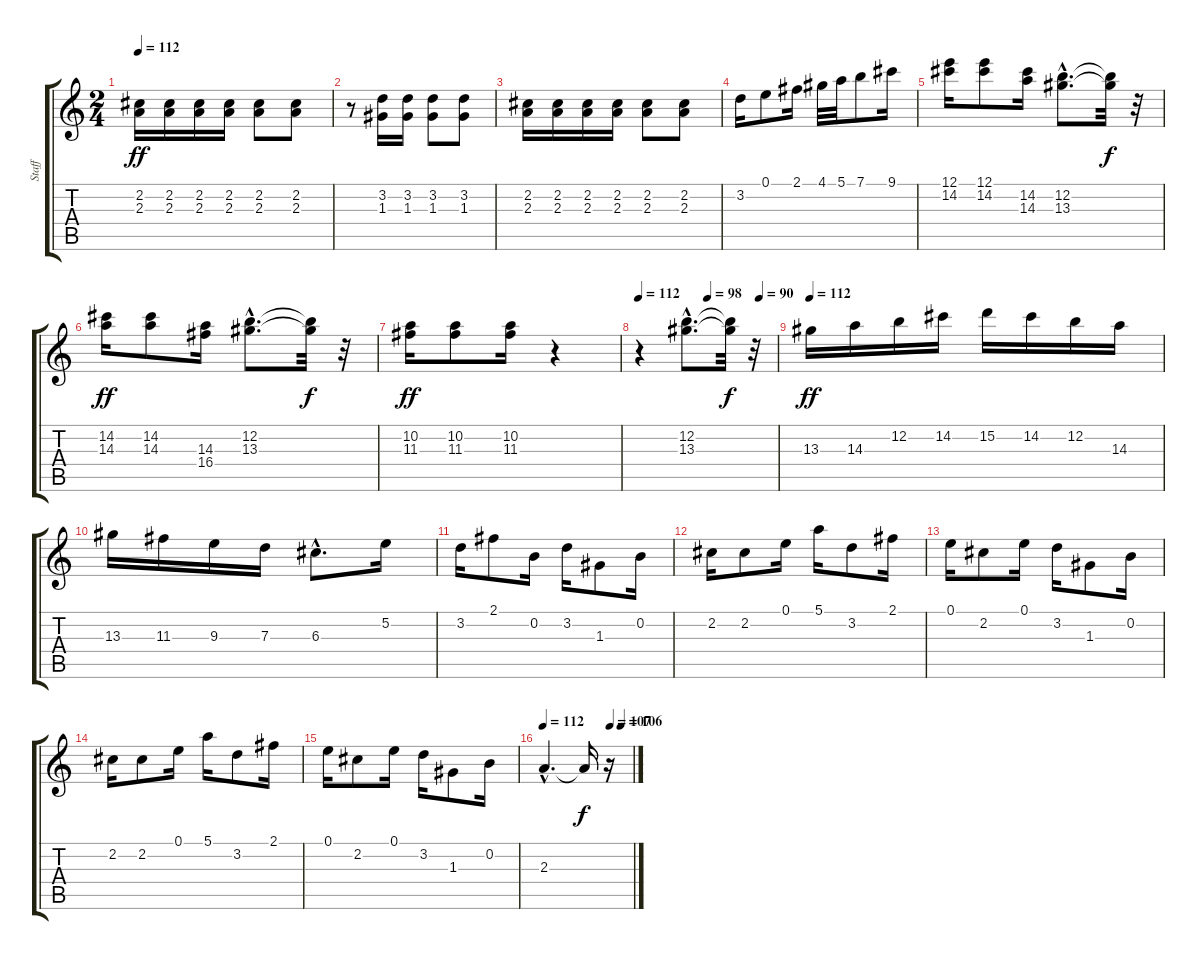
\track ("Staff" "Staff") {instrument acousticguitarnylon}
\staff {score tabs}
\tuning (E4 B3 G3 D3 A2 E2) {hide}
\ts (2 4)
\tempo 112
\clef g2
\ks c
(2.2 2.3).16{dy ff instrument acousticguitarnylon} (2.2 2.3).16 (2.2 2.3).16 (2.2 2.3).16 (2.2 2.3).8 (2.2 2.3).8 |
r.8 (3.2 1.3).16 (3.2 1.3).16 (3.2 1.3).8 (3.2 1.3).8 |
(2.2 2.3).16 (2.2 2.3).16 (2.2 2.3).16 (2.2 2.3).16 (2.2 2.3).8 (2.2 2.3).8 |
3.2.16 0.1.8 2.1.16 4.1.32 5.1.32 7.1.8 9.1.16 |
(12.1 14.2).16 (12.1 14.2).8 (14.2 14.3).16 (12.2{hac} 13.3{hac}).8{d} (12.2{t} 13.3{t}).32{dy f} r.32 |
(14.2 14.3).16{dy ff} (14.2 14.3).8 (14.3 16.4).16 (12.2{hac} 13.3{hac}).8{d} (12.2{t} 13.3{t}).32{dy f} r.32 |
(10.2 11.3).16{dy ff} (10.2 11.3).8 (10.2 11.3).16 r.4 |
\tempo 112
\tempo (98 0.5)
\tempo (90 0.875)
r.4 (12.2{hac} 13.3{hac}).8{d} (12.2{t} 13.3{t}).32{dy f} r.32 |
\tempo 112
13.3.16{dy ff} 14.3.16 12.2.16 14.2.16 15.2.16 14.2.16 12.2.16 14.3.16 |
13.3.16 11.3.16 9.3.16 7.3.16 6.3{hac}.8{d} 5.2.16 |
3.2.16 2.1.8 0.2.16 3.2.16 1.3.8 0.2.16 |
2.2.16 2.2.8 0.1.16 5.1.16 3.2.8 2.1.16 |
0.1.16 2.2.8 0.1.16 3.2.16 1.3.8 0.2.16 |
2.2.16 2.2.8 0.1.16 5.1.16 3.2.8 2.1.16 |
0.1.16 2.2.8 0.1.16 3.2.16 1.3.8 0.2.16 |
\tempo 112
\tempo (107 0.75)
\tempo (106 0.875)
2.3{hac}.4{d} 2.3{t}.16{dy f} r.16
